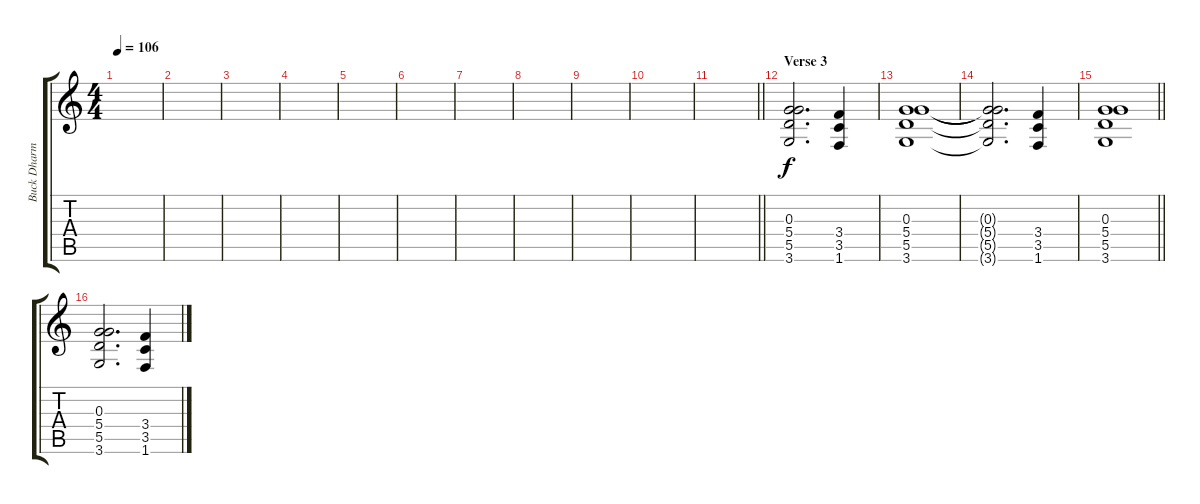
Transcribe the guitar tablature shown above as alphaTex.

\track ("Buck Dharma (Guitar)" "Buck Dharm") {instrument overdrivenguitar}
\staff {score tabs}
\tuning (E4 B3 G3 D3 A2 E2) {hide}
\ts (4 4)
\tempo 106
\clef g2
\ks c
|
|
|
|
|
|
|
|
|
|
\barLineRight lightlight
|
\section ("" "Verse 3")
(0.3 5.4 5.5 3.6).2{d} (3.4 3.5 1.6).4 |
(0.3 5.4 5.5 3.6).1 |
(0.3{t} 5.4{t} 5.5{t} 3.6{t}).2{d} (3.4 3.5 1.6).4 |
\barLineRight lightlight
(0.3 5.4 5.5 3.6).1 |
(0.3 5.4 5.5 3.6).2{d} (3.4 3.5 1.6).4
